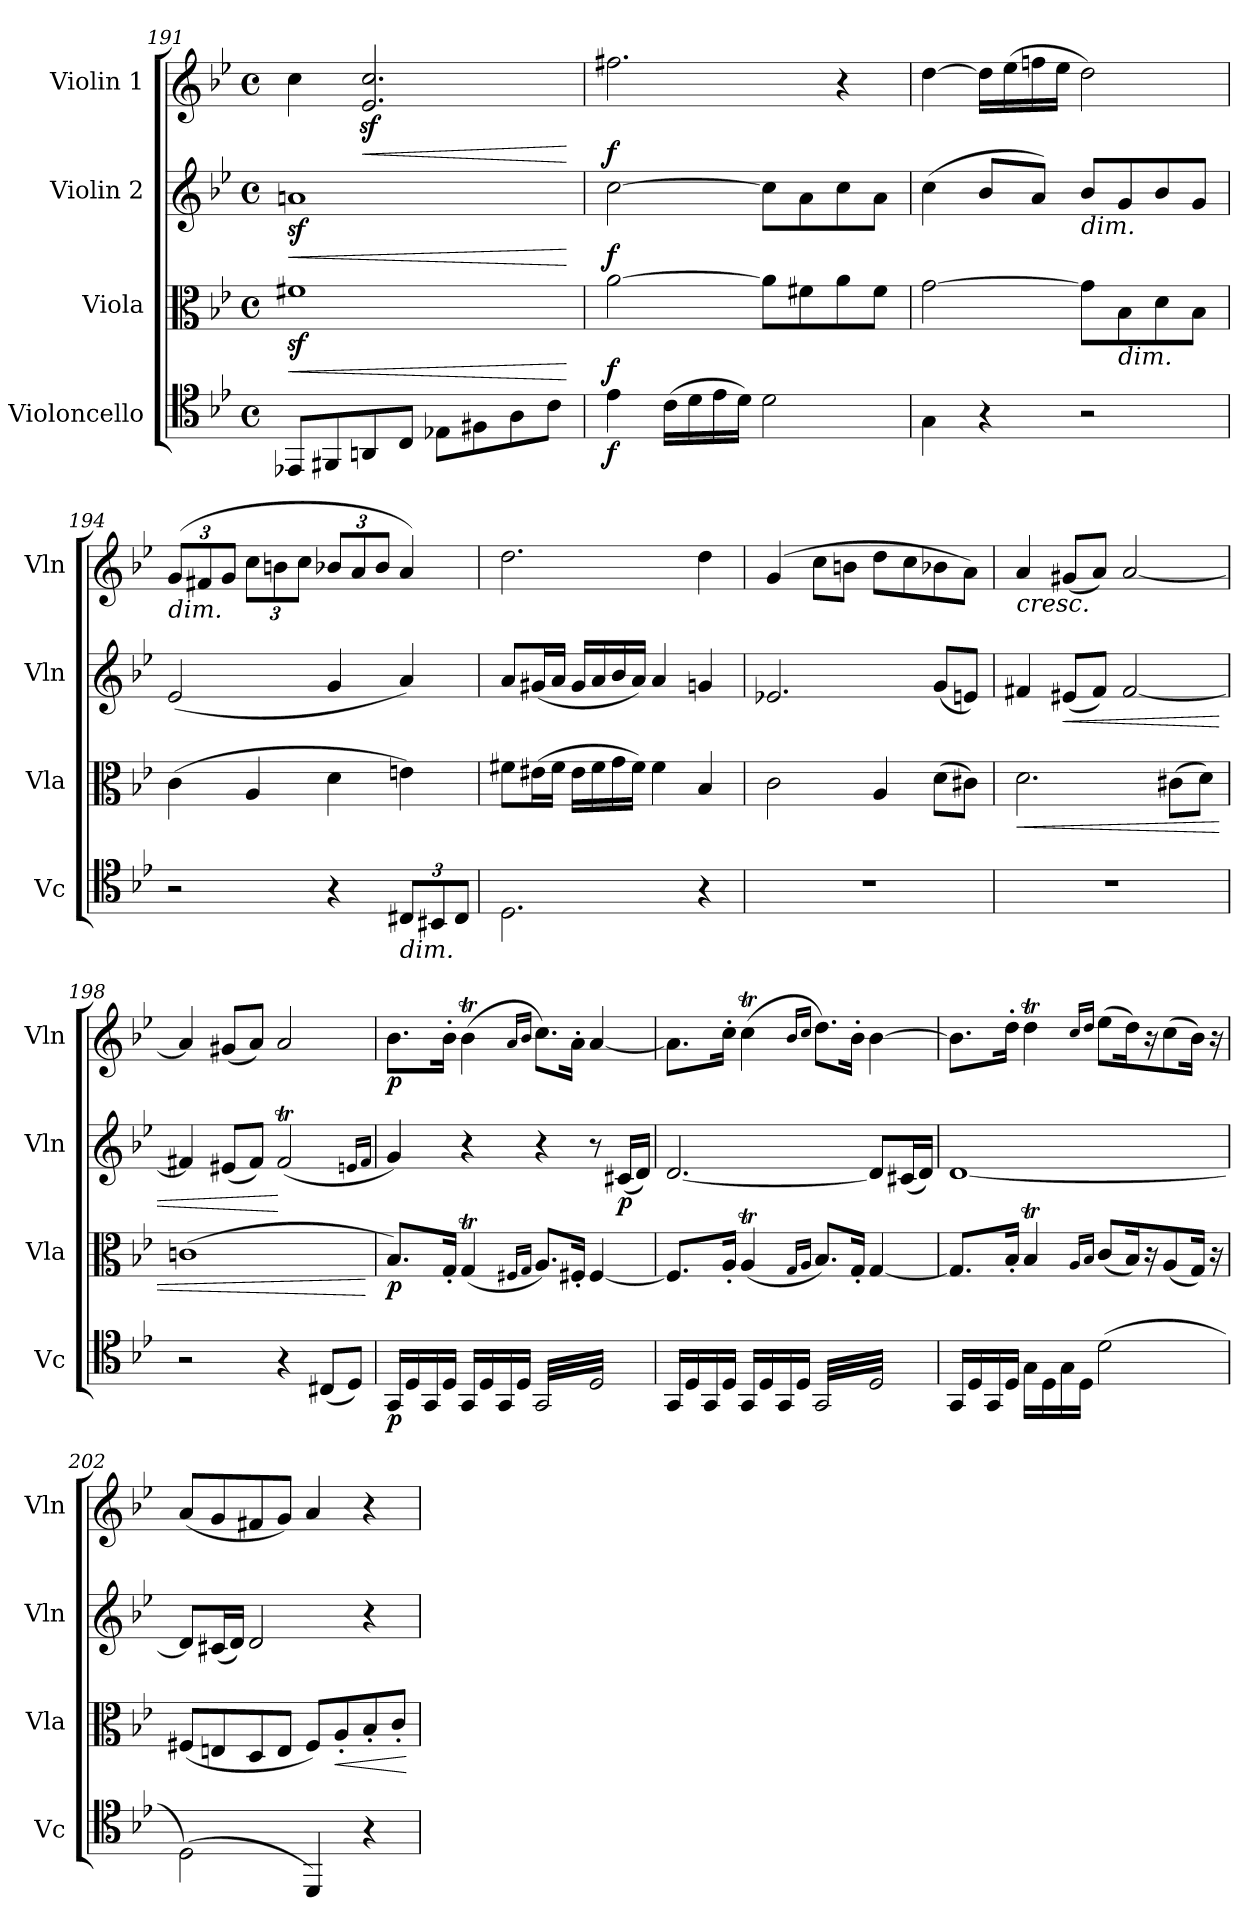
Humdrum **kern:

**kern	**dynam	**kern	**dynam	**kern	**dynam	**kern	**dynam
*part4	*part4	*part3	*part3	*part2	*part2	*part1	*part1
*staff4	*staff4	*staff3	*staff3	*staff2	*staff2	*staff1	*staff1
*I"Violoncello	*	*I"Viola	*	*I"Violin 2	*	*I"Violin 1	*
*I'Vc	*	*I'Vla	*	*I'Vln	*	*I'Vln	*
*clefC4	*	*clefC3	*	*clefG2	*	*clefG2	*
*k[b-e-]	*	*k[b-e-]	*	*k[b-e-]	*	*k[b-e-]	*
*M4/4	*	*M4/4	*	*M4/4	*	*M4/4	*
*met(c)	*	*met(c)	*	*met(c)	*	*met(c)	*
=191	=191	=191	=191	=191	=191	=191	=191
!	!	!	!LO:HP:b	!	!LO:HP:b	!	!
8EE-X/L	.	1f#Xz<	<	1anz<	<	4cc\	.
8FF#X/	.	.	.	.	.	.	.
!	!	!	!	!	!	!	!LO:HP:b
8AAn/	.	.	.	.	.	2.e-/z< 2.cc/z<	<
8C/J	.	.	.	.	.	.	.
8E-X\L	.	.	.	.	.	.	.
8F#X\	.	.	.	.	.	.	.
8A\	.	.	.	.	.	.	.
8c\J	.	.	.	.	.	.	.
.	.	.	[	.	[	.	[
=192	=192	=192	=192	=192	=192	=192	=192
!	!LO:DY:b	!	!LO:DY:b	!	!LO:DY:b	!	!LO:DY:b
4e-\	f	[2a\	f	[2cc\	f	2.ff#X\	f
(>16c\LL	.	.	.	.	.	.	.
16d\	.	.	.	.	.	.	.
16e-\	.	.	.	.	.	.	.
16d\JJ)	.	.	.	.	.	.	.
2d\	.	8a\L]	.	8cc\L]	.	.	.
.	.	8f#X\	.	8a\	.	.	.
.	.	8a\	.	8cc\	.	4r	.
.	.	8f#\J	.	8a\J	.	.	.
=193	=193	=193	=193	=193	=193	=193	=193
4G\	.	[2g\	.	(>4cc\	.	[4dd\	.
4r	.	.	.	8b-/L	.	16dd\LL]	.
.	.	.	.	.	.	(>16ee-\	.
.	.	.	.	8a/J)	.	16ffn\	.
.	.	.	.	.	.	16ee-\JJ	.
!	!	!	!	!LO:TX:b:i:t=dim.	!	!	!
2r	.	8g\L]	.	8b-/L	.	2dd\)	.
!	!	!LO:TX:b:i:t=dim.	!	!	!	!	!
.	.	8B-\	.	8g/	.	.	.
.	.	8d\	.	8b-/	.	.	.
.	.	8B-\J	.	8g/J	.	.	.
=194	=194	=194	=194	=194	=194	=194	=194
*	*	*	*	*	*	*Xbrackettup	*
!	!	!	!	!	!	!LO:TX:b:i:t=dim.	!
2r	.	(>4c\	.	(<2e-/	.	(>12g/L	.
.	.	.	.	.	.	12f#X/	.
.	.	.	.	.	.	12g/J	.
.	.	4A/	.	.	.	12cc\L	.
.	.	.	.	.	.	12bn\	.
.	.	.	.	.	.	12cc\J	.
4r	.	4d\	.	4g/	.	12b-X/L	.
.	.	.	.	.	.	12a/	.
.	.	.	.	.	.	12b-/J	.
*Xbrackettup	*	*	*	*	*	*	*
!LO:TX:b:i:t=dim.	!	!	!	!	!	!	!
12C#X/L	.	4en\)	.	4a/)	.	4a/)	.
12BB#X/	.	.	.	.	.	.	.
12C#/J	.	.	.	.	.	.	.
!!LO:LB:g=z
=195	=195	=195	=195	=195	=195	=195	=195
2.D\	.	8f#X\L	.	8a/L	.	2.dd\	.
.	.	(>16e#X\L	.	(<16g#X/L	.	.	.
.	.	16f#\JJ	.	16a/JJ	.	.	.
.	.	16e#\LL	.	16g#/LL	.	.	.
.	.	16f#\	.	16a/	.	.	.
.	.	16g\	.	16b-/	.	.	.
.	.	16f#\JJ)	.	16a/JJ)	.	.	.
.	.	4f#\	.	4a/	.	.	.
4r	.	4B-/	.	4gn/	.	4dd\	.
=196	=196	=196	=196	=196	=196	=196	=196
1r	.	2c\	.	2.e-X/	.	(>4g/	.
.	.	.	.	.	.	8cc\L	.
.	.	.	.	.	.	8bn\J	.
.	.	4A/	.	.	.	8dd\L	.
.	.	.	.	.	.	8cc\	.
.	.	(>8d\L	.	(<8g/L	.	8b-X\	.
.	.	8c#X\J)	.	8en/J)	.	8a\J)	.
=197	=197	=197	=197	=197	=197	=197	=197
!	!	!	!	!	!	!LO:TX:b:i:t=cresc.	!
!	!	!	!LO:HP:b	!	!	!	!
1r	.	2.d\	<	4f#X/	.	4a/	.
!	!	!	!	!	!LO:HP:b	!	!
.	.	.	.	(<8e#X/L	<	(<8g#X/L	.
.	.	.	.	8f#/J)	.	8a/J)	.
.	.	.	.	[2f#/	.	[2a/	.
.	.	(>8c#X\L	.	.	.	.	.
.	.	8d\J)	.	.	.	.	.
=198	=198	=198	=198	=198	=198	=198	=198
2r	.	(>1cn	.	4f#X/]	.	4a/]	.
.	.	.	.	(<8e#X/L	.	(<8g#X/L	.
.	.	.	.	8f#/J)	.	8a/J)	.
4r	.	.	.	(<2f#t/	[	2a/	.
(<8C#X/L	.	.	.	.	.	.	.
8D/J)	.	.	.	.	.	.	.
.	.	.	.	16qen/LL	.	.	.
.	.	.	.	16qf#/JJ	.	.	.
.	.	.	[	.	.	.	.
=199	=199	=199	=199	=199	=199	=199	=199
!	!LO:DY:b	!	!LO:DY:b	!	!	!	!LO:DY:b
16GG/LL	p	8.B-/L)	p	4g/)	.	8.b-\L	p
16D/	.	.	.	.	.	.	.
16GG/	.	.	.	.	.	.	.
16D/JJ	.	16G'/Jk	.	.	.	16b-'\Jk	.
16GG/LL	.	(<4GT/	.	4r	.	(>4b-T\	.
16D/	.	.	.	.	.	.	.
16GG/	.	.	.	.	.	.	.
16D/JJ	.	.	.	.	.	.	.
.	.	16qF#X/LL	.	.	.	16qa/LL	.
.	.	16qG/JJ	.	.	.	16qb-/JJ	.
*brackettup	*	*	*	*	*	*	*
*tremolo	*	*	*	*	*	*	*
32GG/LLL	.	8.A/L)	.	4r	.	8.cc\L)	.
32D\	.	.	.	.	.	.	.
32GG/	.	.	.	.	.	.	.
32D\	.	.	.	.	.	.	.
32GG/	.	.	.	.	.	.	.
32D\	.	.	.	.	.	.	.
32GG/	.	16F#'/Jk	.	.	.	16a'\Jk	.
32D\	.	.	.	.	.	.	.
32GG/	.	[4F#/	.	8r	.	[4a/	.
32D\	.	.	.	.	.	.	.
32GG/	.	.	.	.	.	.	.
32D\	.	.	.	.	.	.	.
!	!	!	!	!	!LO:DY:b	!	!
32GG/	.	.	.	(<16c#X/LL	p	.	.
32D\	.	.	.	.	.	.	.
32GG/	.	.	.	16d/JJ)	.	.	.
32D\JJJ	.	.	.	.	.	.	.
*Xtremolo	*	*	*	*	*	*	*
=200	=200	=200	=200	=200	=200	=200	=200
16GG/LL	.	8.F#/L]	.	[2.d/	.	8.a\L]	.
.	.	.	.	.	.	.	.
16D/	.	.	.	.	.	.	.
.	.	.	.	.	.	.	.
16GG/	.	.	.	.	.	.	.
.	.	.	.	.	.	.	.
16D/JJ	.	16A'/Jk	.	.	.	16cc'\Jk	.
.	.	.	.	.	.	.	.
16GG/LL	.	(<4At/	.	.	.	(>4ccT\	.
16D/	.	.	.	.	.	.	.
16GG/	.	.	.	.	.	.	.
16D/JJ	.	.	.	.	.	.	.
.	.	16qG/LL	.	.	.	16qb-/LL	.
.	.	16qA/JJ	.	.	.	16qcc/JJ	.
*tremolo	*	*	*	*	*	*	*
32GG/LLL	.	8.B-/L)	.	.	.	8.dd\L)	.
32D/	.	.	.	.	.	.	.
32GG/	.	.	.	.	.	.	.
32D/	.	.	.	.	.	.	.
32GG/	.	.	.	.	.	.	.
32D/	.	.	.	.	.	.	.
32GG/	.	16G'/Jk	.	.	.	16b-'\Jk	.
32D/	.	.	.	.	.	.	.
32GG/	.	[4G/	.	8d/L]	.	[4b-\	.
32D/	.	.	.	.	.	.	.
32GG/	.	.	.	.	.	.	.
32D/	.	.	.	.	.	.	.
32GG/	.	.	.	(<16c#X/L	.	.	.
32D/	.	.	.	.	.	.	.
32GG/	.	.	.	16d/JJ)	.	.	.
32D/JJJ	.	.	.	.	.	.	.
*Xtremolo	*	*	*	*	*	*	*
=201	=201	=201	=201	=201	=201	=201	=201
16GG/LL	.	8.G/L]	.	[1d	.	8.b-\L]	.
.	.	.	.	.	.	.	.
16D/	.	.	.	.	.	.	.
.	.	.	.	.	.	.	.
16GG/	.	.	.	.	.	.	.
.	.	.	.	.	.	.	.
16D/JJ	.	16B-'/Jk	.	.	.	16dd'\Jk	.
.	.	.	.	.	.	.	.
16G\LL	.	4B-T/	.	.	.	4ddt\	.
16D\	.	.	.	.	.	.	.
16G\	.	.	.	.	.	.	.
16D\JJ	.	.	.	.	.	.	.
.	.	16qA/LL	.	.	.	16qcc/LL	.
.	.	16qB-/JJ	.	.	.	16qdd/JJ	.
(>2d\	.	(<8c/L	.	.	.	(>8ee-\L	.
.	.	16B-/K)	.	.	.	16dd\K)	.
.	.	16r	.	.	.	16r	.
.	.	(<8A/	.	.	.	(>8cc\	.
.	.	16G/Jk)	.	.	.	16b-\Jk)	.
.	.	16r	.	.	.	16r	.
!!LO:LB:g=z
=202	=202	=202	=202	=202	=202	=202	=202
(>2D\)	.	(<8F#X/L	.	8d/L]	.	(<8a/L	.
.	.	8En/	.	(<16c#X/L	.	8g/	.
.	.	.	.	16d/JJ)	.	.	.
.	.	8D/	.	2d/	.	8f#X/	.
.	.	8E/J	.	.	.	8g/J)	.
4DD/)	.	8F#/L)	.	.	.	4a/	.
!	!	!	!LO:HP:b	!	!	!	!
.	.	8A'/	<	.	.	.	.
4r	.	8B-'/	.	4r	.	4r	.
.	.	8c'/J	.	.	.	.	.
.	.	.	[	.	.	.	.
=	=	=	=	=	=	=	=
*-	*-	*-	*-	*-	*-	*-	*-
